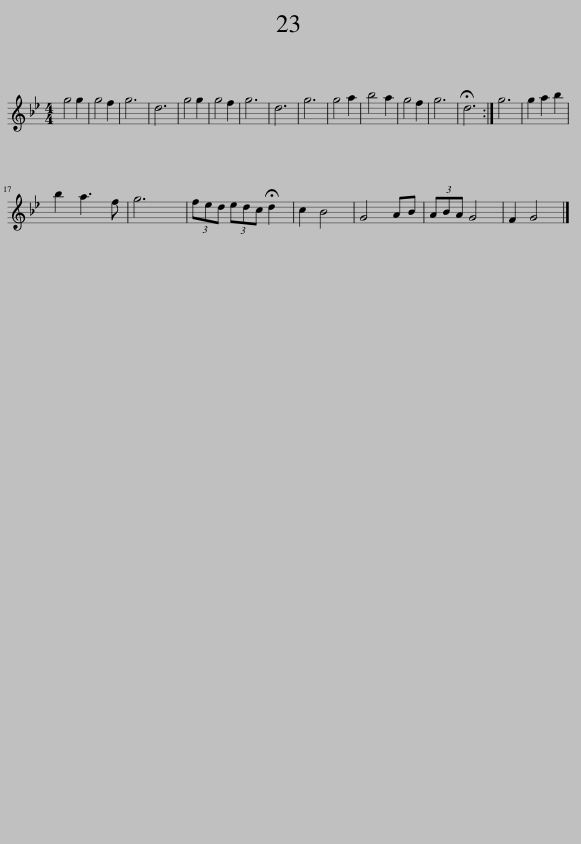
X:1
L:1/8
M:4/4
I:linebreak $
K:Gmin
V:1 treble
V:1
 g4 g2 | g4 f2 | g6 | d6 | g4 g2 | %5
 g4 f2 | g6 | d6 | g6 | g4 a2 | %10
 b4 a2 | g4 f2 | g6 | !fermata!d6 :| g6 | %15
 g2 a2 b2 |$ b2 a3 f | g6 | (3fed (3edc !fermata!d2 | c2 B4 | %20
 G4 AB | (3ABA G4 | F2 G4 |] %23
